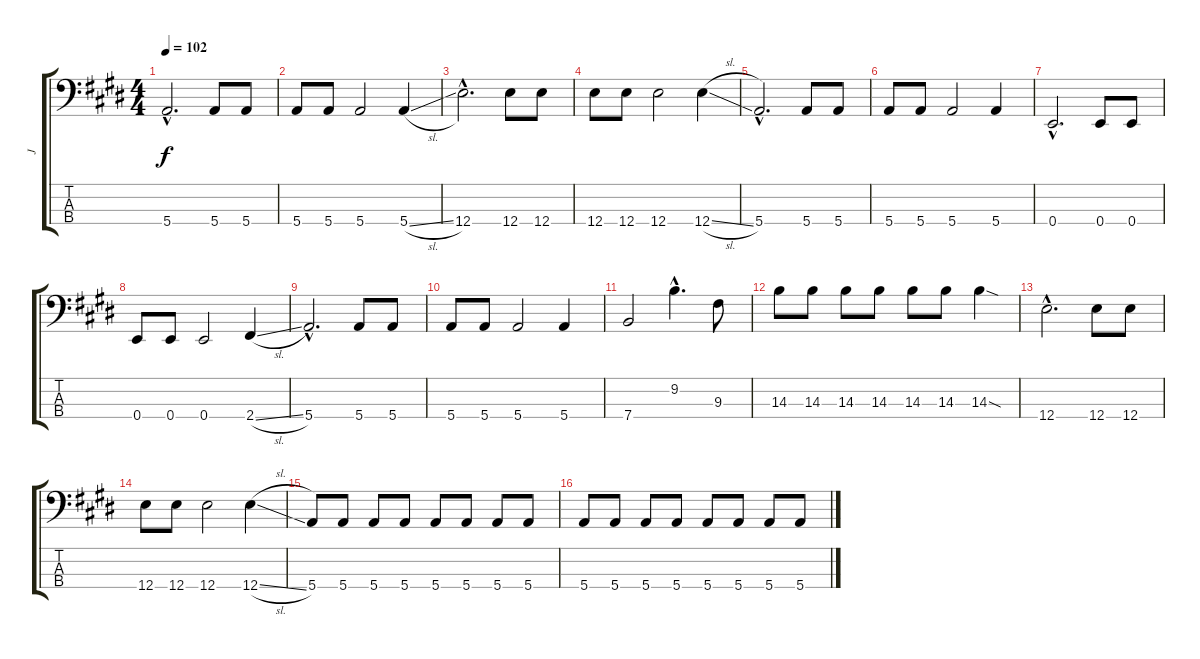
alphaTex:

\track ("J" "J") {instrument electricbasspick}
\staff {score tabs}
\tuning (G2 D2 A1 E1) {hide}
\ts (4 4)
\tempo 102
\clef f4
\ks e
5.4{hac}.2{d dy f} 5.4.8 5.4.8 |
5.4.8 5.4.8 5.4.2 5.4{sl}.4 |
12.4{hac}.2{d} 12.4.8 12.4.8 |
12.4.8 12.4.8 12.4.2 12.4{sl}.4 |
5.4{hac}.2{d} 5.4.8 5.4.8 |
5.4.8 5.4.8 5.4.2 5.4.4 |
0.4{hac}.2{d} 0.4.8 0.4.8 |
0.4.8 0.4.8 0.4.2 2.4{sl}.4 |
5.4{hac}.2{d} 5.4.8 5.4.8 |
5.4.8 5.4.8 5.4.2 5.4.4 |
7.4.2 9.2{hac}.4{d} 9.3.8 |
14.3.8 14.3.8 14.3.8 14.3.8 14.3.8 14.3.8 14.3{sod}.4 |
12.4{hac}.2{d} 12.4.8 12.4.8 |
12.4.8 12.4.8 12.4.2 12.4{sl}.4 |
5.4.8 5.4.8 5.4.8 5.4.8 5.4.8 5.4.8 5.4.8 5.4.8 |
5.4.8 5.4.8 5.4.8 5.4.8 5.4.8 5.4.8 5.4.8 5.4.8
